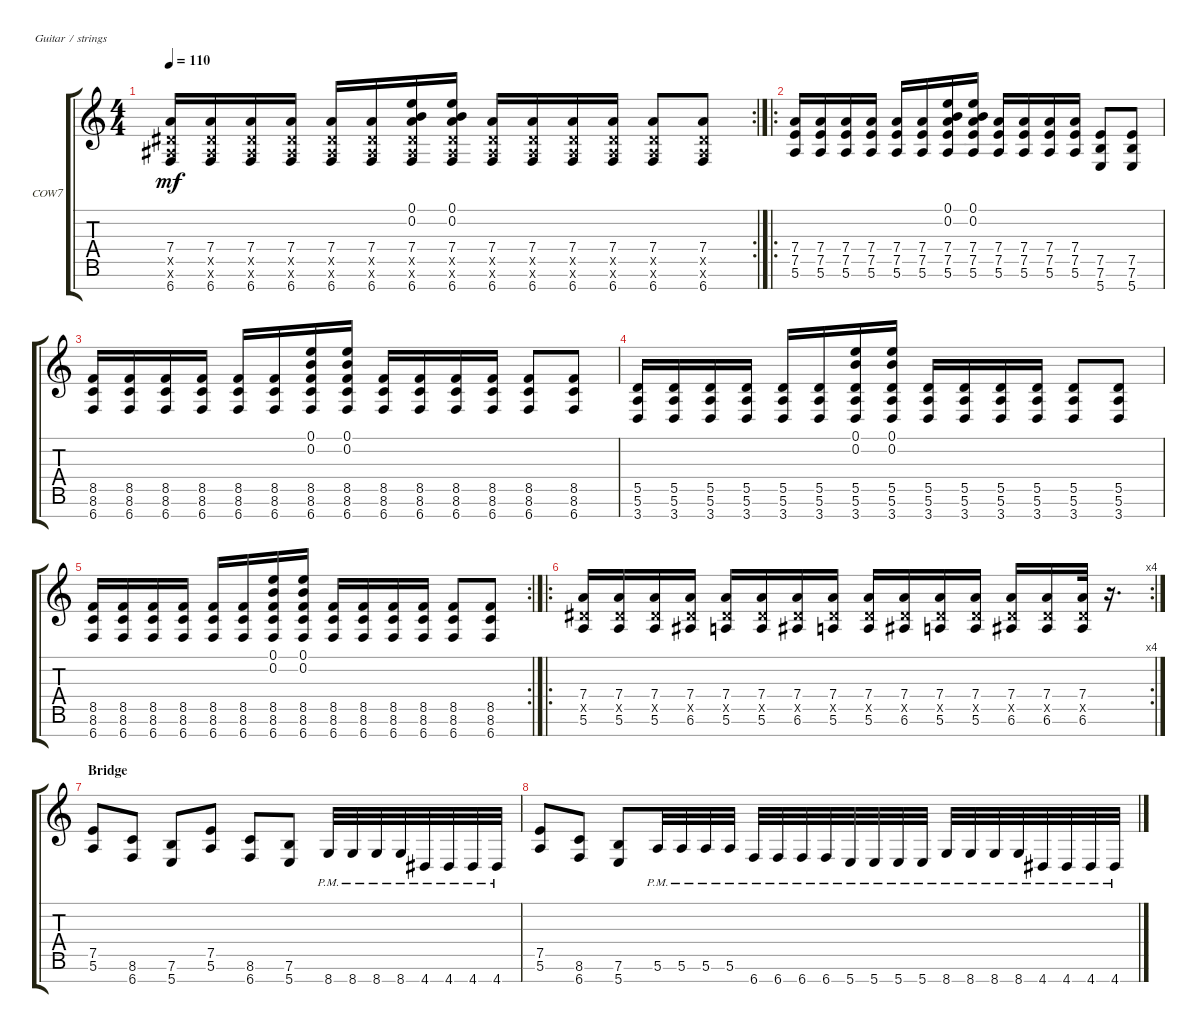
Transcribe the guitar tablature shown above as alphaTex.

\defaultSystemsLayout 4
\bracketExtendMode groupsimilarinstruments
\firstSystemTrackNameOrientation horizontal
\otherSystemsTrackNameOrientation horizontal
\track ("Christian Olde Wolbers" "COW7") {instrument distortionguitar}
\staff {score tabs}
\tuning (E4 B3 G3 D3 A2 E2 B1)
\rc 2
\ts (4 4)
\tempo 110
\clef g2
\ks c
(7.4 6.5{x} 6.7 6.6{x}).16{dy mf} (7.4 6.5{x} 6.7 6.6{x}).16 (7.4 6.5{x} 6.7 6.6{x}).16 (7.4 6.5{x} 6.7 6.6{x}).16 (7.4 6.5{x} 6.7 6.6{x}).16 (7.4 6.5{x} 6.7 6.6{x}).16 (7.4 6.5{x} 6.7 6.6{x} 0.2 0.1).16 (7.4 6.5{x} 6.7 6.6{x} 0.2 0.1).16 (7.4 6.5{x} 6.7 6.6{x}).16 (7.4 6.5{x} 6.7 6.6{x}).16 (7.4 6.5{x} 6.7 6.6{x}).16 (7.4 6.5{x} 6.7 6.6{x}).16 (7.4 6.5{x} 6.7 6.6{x}).8 (7.4 6.5{x} 6.7 6.6{x}).8 |
\ro
\scale
0.506529 (5.6 7.5 7.4).16 (5.6 7.5 7.4).16 (5.6 7.5 7.4).16 (5.6 7.5 7.4).16 (5.6 7.5 7.4).16 (5.6 7.5 7.4).16 (5.6 7.5 7.4 0.2 0.1).16 (5.6 7.5 7.4 0.1 0.2).16 (5.6 7.5 7.4).16 (5.6 7.5 7.4).16 (5.6 7.5 7.4).16 (5.6 7.5 7.4).16 (7.6 7.5 5.7).8 (7.6 5.7 7.5).8 |
(6.7 8.6 8.5).16 (6.7 8.6 8.5).16 (6.7 8.6 8.5).16 (6.7 8.6 8.5).16 (6.7 8.6 8.5).16 (6.7 8.6 8.5).16 (6.7 8.6 8.5 0.2 0.1).16 (6.7 8.6 8.5 0.1 0.2).16 (6.7 8.6 8.5).16 (6.7 8.6 8.5).16 (6.7 8.6 8.5).16 (6.7 8.6 8.5).16 (6.7 8.6 8.5).8 (6.7 8.6 8.5).8 |
\scale
0.537496 (3.7 5.6 5.5).16 (3.7 5.6 5.5).16 (3.7 5.6 5.5).16 (3.7 5.6 5.5).16 (3.7 5.6 5.5).16 (3.7 5.6 5.5).16 (3.7 5.6 5.5 0.1 0.2).16 (3.7 5.6 5.5 0.2 0.1).16 (3.7 5.6 5.5).16 (3.7 5.6 5.5).16 (3.7 5.6 5.5).16 (3.7 5.6 5.5).16 (3.7 5.6 5.5).8 (3.7 5.6 5.5).8 |
\rc 2
(6.7 8.6 8.5).16 (6.7 8.6 8.5).16 (6.7 8.6 8.5).16 (6.7 8.6 8.5).16 (6.7 8.6 8.5).16 (6.7 8.6 8.5).16 (6.7 8.6 8.5 0.2 0.1).16 (6.7 8.6 8.5 0.1 0.2).16 (6.7 8.6 8.5).16 (6.7 8.6 8.5).16 (6.7 8.6 8.5).16 (6.7 8.6 8.5).16 (6.7 8.6 8.5).8 (6.7 8.6 8.5).8 |
\ro
\rc 4
(5.6 7.4 6.5{x}).16 (5.6 7.4 6.5{x}).16 (5.6 7.4 6.5{x}).16 (6.6 6.5{x} 7.4).16 (5.6 7.4 6.5{x}).16 (5.6 7.4 6.5{x}).16 (6.6 6.5{x} 7.4).16 (5.6 7.4 6.5{x}).16 (5.6 7.4 6.5{x}).16 (6.6 6.5{x} 7.4).16 (5.6 7.4 6.5{x}).16 (5.6 7.4 6.5{x}).16 (6.6 6.5{x} 7.4).16 (6.6 6.5{x} 7.4).16 (6.6 6.5{x} 7.4).32 r.16{d} |
\section ("" "Bridge")
\scale
0.514547 (5.6 7.5).8 (6.7 8.6).8 (5.7 7.6).8 (5.6 7.5).8 (6.7 8.6).8 (5.7 7.6).8 8.7{pm}.32 8.7{pm}.32 8.7{pm}.32 8.7{pm}.32 4.7{pm}.32 4.7{pm}.32 4.7{pm}.32 4.7{pm}.32 |
\scale
0.485747 (5.6 7.5).8 (6.7 8.6).8 (5.7 7.6).8 5.6{pm}.32 5.6{pm}.32 5.6{pm}.32 5.6{pm}.32 6.7{pm}.32 6.7{pm}.32 6.7{pm}.32 6.7{pm}.32 5.7{pm}.32 5.7{pm}.32 5.7{pm}.32 5.7{pm}.32 8.7{pm}.32 8.7{pm}.32 8.7{pm}.32 8.7{pm}.32 4.7{pm}.32 4.7{pm}.32 4.7{pm}.32 4.7{pm}.32
